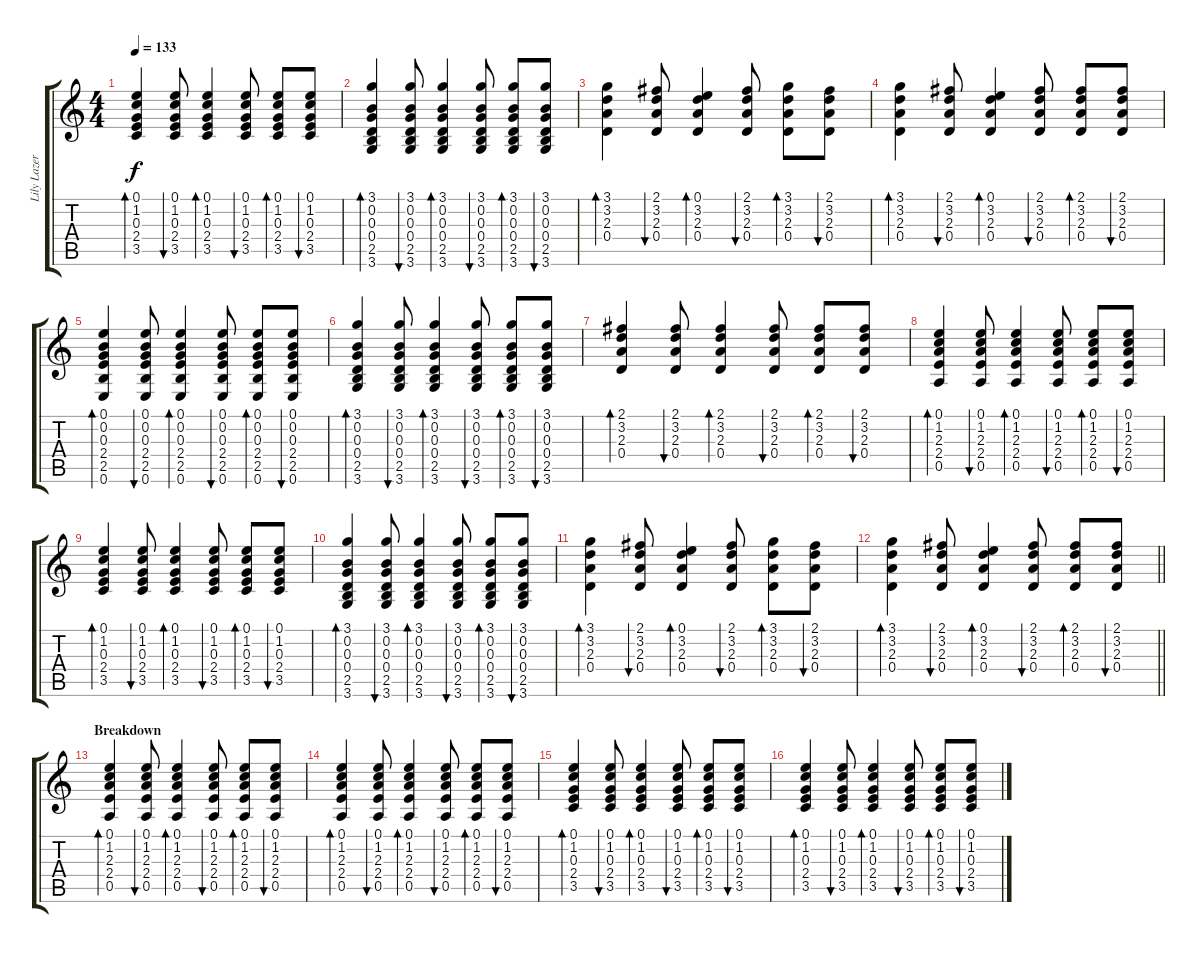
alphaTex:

\track ("Lily Lazer (Guitar)" "Lily Lazer") {instrument acousticguitarsteel}
\staff {score tabs}
\tuning (E4 B3 G3 D3 A2 E2) {hide}
\ts (4 4)
\tempo 133
\clef g2
\ks c
(0.1 1.2 0.3 2.4 3.5).4{bd 30 dy f} (0.1 1.2 0.3 2.4 3.5).8{bu 30} (0.1 1.2 0.3 2.4 3.5).4{bd 30} (0.1 1.2 0.3 2.4 3.5).8{bu 30} (0.1 1.2 0.3 2.4 3.5).8{bd 30} (0.1 1.2 0.3 2.4 3.5).8{bu 30} |
(3.1 0.2 0.3 0.4 2.5 3.6).4{bd 30} (3.1 0.2 0.3 0.4 2.5 3.6).8{bu 30} (3.1 0.2 0.3 0.4 2.5 3.6).4{bd 30} (3.1 0.2 0.3 0.4 2.5 3.6).8{bu 30} (3.1 0.2 0.3 0.4 2.5 3.6).8{bd 30} (3.1 0.2 0.3 0.4 2.5 3.6).8{bu 30} |
(3.1 3.2 2.3 0.4).4{bd 30} (2.1 3.2 2.3 0.4).8{bu 30} (0.1 3.2 2.3 0.4).4{bd 30} (2.1 3.2 2.3 0.4).8{bu 30} (3.1 3.2 2.3 0.4).8{bd 30} (2.1 3.2 2.3 0.4).8{bu 30} |
(3.1 3.2 2.3 0.4).4{bd 30} (2.1 3.2 2.3 0.4).8{bu 30} (0.1 3.2 2.3 0.4).4{bd 30} (2.1 3.2 2.3 0.4).8{bu 30} (2.1 3.2 2.3 0.4).8{bd 30} (2.1 3.2 2.3 0.4).8{bu 30} |
(0.1 0.2 0.3 2.4 2.5 0.6).4{bd 60} (0.1 0.2 0.3 2.4 2.5 0.6).8{bu 30} (0.1 0.2 0.3 2.4 2.5 0.6).4{bd 30} (0.1 0.2 0.3 2.4 2.5 0.6).8{bu 30} (0.1 0.2 0.3 2.4 2.5 0.6).8{bd 30} (0.1 0.2 0.3 2.4 2.5 0.6).8{bu 30} |
(3.1 0.2 0.3 0.4 2.5 3.6).4{bd 30} (3.1 0.2 0.3 0.4 2.5 3.6).8{bu 30} (3.1 0.2 0.3 0.4 2.5 3.6).4{bd 30} (3.1 0.2 0.3 0.4 2.5 3.6).8{bu 30} (3.1 0.2 0.3 0.4 2.5 3.6).8{bd 30} (3.1 0.2 0.3 0.4 2.5 3.6).8{bu 30} |
(2.1 3.2 2.3 0.4).4{bd 30} (2.1 3.2 2.3 0.4).8{bu 30} (2.1 3.2 2.3 0.4).4{bd 30} (2.1 3.2 2.3 0.4).8{bu 30} (2.1 3.2 2.3 0.4).8{bd 30} (2.1 3.2 2.3 0.4).8{bu 30} |
(0.1 1.2 2.3 2.4 0.5).4{bd 30} (0.1 1.2 2.3 2.4 0.5).8{bu 30} (0.1 1.2 2.3 2.4 0.5).4{bd 30} (0.1 1.2 2.3 2.4 0.5).8{bu 30} (0.1 1.2 2.3 2.4 0.5).8{bd 30} (0.1 1.2 2.3 2.4 0.5).8{bu 30} |
(0.1 1.2 0.3 2.4 3.5).4{bd 30} (0.1 1.2 0.3 2.4 3.5).8{bu 30} (0.1 1.2 0.3 2.4 3.5).4{bd 30} (0.1 1.2 0.3 2.4 3.5).8{bu 30} (0.1 1.2 0.3 2.4 3.5).8{bd 30} (0.1 1.2 0.3 2.4 3.5).8{bu 30} |
(3.1 0.2 0.3 0.4 2.5 3.6).4{bd 30} (3.1 0.2 0.3 0.4 2.5 3.6).8{bu 30} (3.1 0.2 0.3 0.4 2.5 3.6).4{bd 30} (3.1 0.2 0.3 0.4 2.5 3.6).8{bu 30} (3.1 0.2 0.3 0.4 2.5 3.6).8{bd 30} (3.1 0.2 0.3 0.4 2.5 3.6).8{bu 30} |
(3.1 3.2 2.3 0.4).4{bd 30} (2.1 3.2 2.3 0.4).8{bu 30} (0.1 3.2 2.3 0.4).4{bd 30} (2.1 3.2 2.3 0.4).8{bu 30} (3.1 3.2 2.3 0.4).8{bd 30} (2.1 3.2 2.3 0.4).8{bu 30} |
\barLineRight lightlight
(3.1 3.2 2.3 0.4).4{bd 30} (2.1 3.2 2.3 0.4).8{bu 30} (0.1 3.2 2.3 0.4).4{bd 30} (2.1 3.2 2.3 0.4).8{bu 30} (2.1 3.2 2.3 0.4).8{bd 30} (2.1 3.2 2.3 0.4).8{bu 30} |
\section ("" "Breakdown")
(0.1 1.2 2.3 2.4 0.5).4{bd 30} (0.1 1.2 2.3 2.4 0.5).8{bu 30} (0.1 1.2 2.3 2.4 0.5).4{bd 30} (0.1 1.2 2.3 2.4 0.5).8{bu 30} (0.1 1.2 2.3 2.4 0.5).8{bd 30} (0.1 1.2 2.3 2.4 0.5).8{bu 30} |
(0.1 1.2 2.3 2.4 0.5).4{bd 30} (0.1 1.2 2.3 2.4 0.5).8{bu 30} (0.1 1.2 2.3 2.4 0.5).4{bd 30} (0.1 1.2 2.3 2.4 0.5).8{bu 30} (0.1 1.2 2.3 2.4 0.5).8{bd 30} (0.1 1.2 2.3 2.4 0.5).8{bu 30} |
(0.1 1.2 0.3 2.4 3.5).4{bd 30} (0.1 1.2 0.3 2.4 3.5).8{bu 30} (0.1 1.2 0.3 2.4 3.5).4{bd 30} (0.1 1.2 0.3 2.4 3.5).8{bu 30} (0.1 1.2 0.3 2.4 3.5).8{bd 30} (0.1 1.2 0.3 2.4 3.5).8{bu 30} |
(0.1 1.2 0.3 2.4 3.5).4{bd 30} (0.1 1.2 0.3 2.4 3.5).8{bu 30} (0.1 1.2 0.3 2.4 3.5).4{bd 30} (0.1 1.2 0.3 2.4 3.5).8{bu 30} (0.1 1.2 0.3 2.4 3.5).8{bd 30} (0.1 1.2 0.3 2.4 3.5).8{bu 30}
